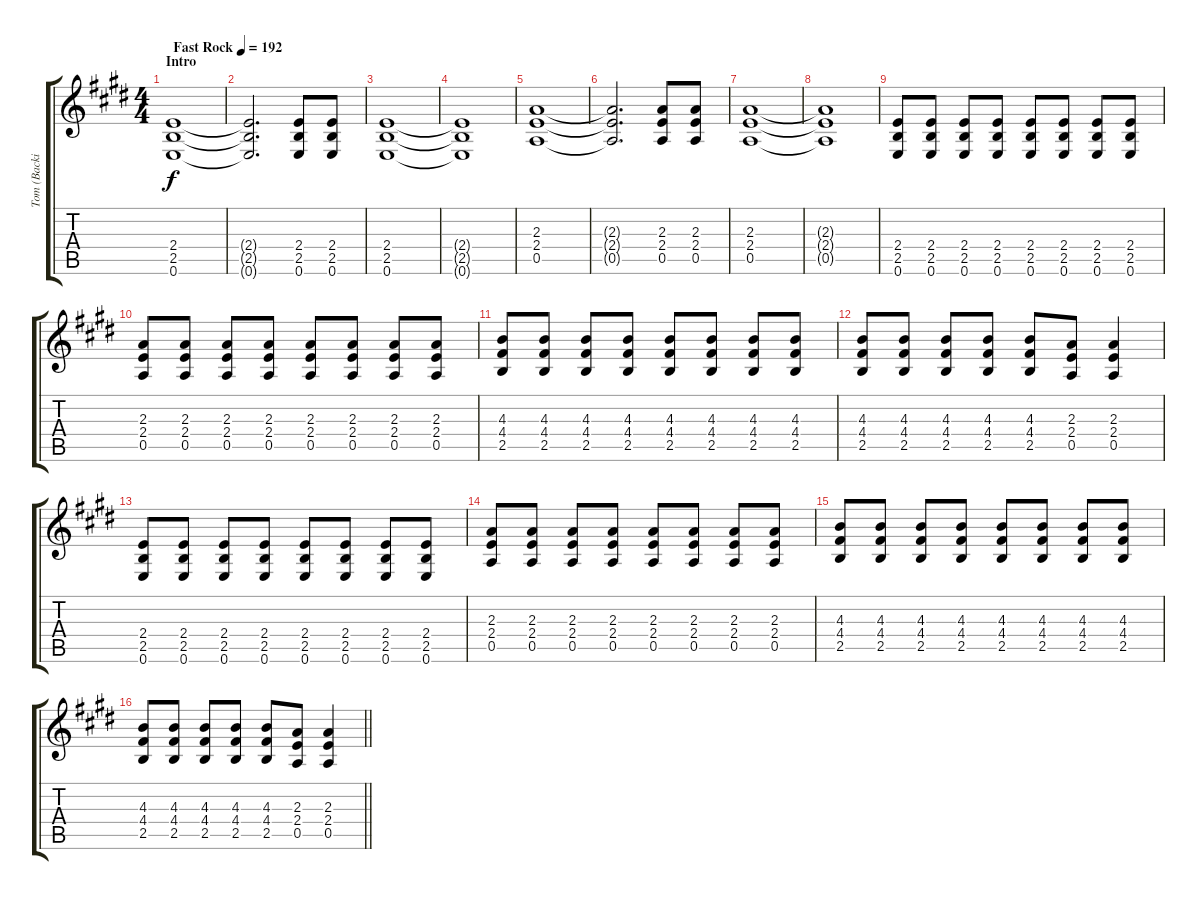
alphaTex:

\track ("Tom (Backing Guitar)" "Tom (Backi") {instrument overdrivenguitar}
\staff {score tabs}
\tuning (E4 B3 G3 D3 A2 E2) {hide}
\ts (4 4)
\section ("" "Intro")
\tempo (192 "Fast Rock")
\clef g2
\ks e
(2.4 2.5 0.6).1{dy f instrument overdrivenguitar} |
(2.4{t} 2.5{t} 0.6{t}).2{d} (2.4 2.5 0.6).8 (2.4 2.5 0.6).8 |
(2.4 2.5 0.6).1 |
(2.4{t} 2.5{t} 0.6{t}).1 |
(2.3 2.4 0.5).1 |
(2.3{t} 2.4{t} 0.5{t}).2{d} (2.3 2.4 0.5).8 (2.3 2.4 0.5).8 |
(2.3 2.4 0.5).1 |
(2.3{t} 2.4{t} 0.5{t}).1 |
(2.4 2.5 0.6).8 (2.4 2.5 0.6).8 (2.4 2.5 0.6).8 (2.4 2.5 0.6).8 (2.4 2.5 0.6).8 (2.4 2.5 0.6).8 (2.4 2.5 0.6).8 (2.4 2.5 0.6).8 |
(2.3 2.4 0.5).8 (2.3 2.4 0.5).8 (2.3 2.4 0.5).8 (2.3 2.4 0.5).8 (2.3 2.4 0.5).8 (2.3 2.4 0.5).8 (2.3 2.4 0.5).8 (2.3 2.4 0.5).8 |
(4.3 4.4 2.5).8 (4.3 4.4 2.5).8 (4.3 4.4 2.5).8 (4.3 4.4 2.5).8 (4.3 4.4 2.5).8 (4.3 4.4 2.5).8 (4.3 4.4 2.5).8 (4.3 4.4 2.5).8 |
(4.3 4.4 2.5).8 (4.3 4.4 2.5).8 (4.3 4.4 2.5).8 (4.3 4.4 2.5).8 (4.3 4.4 2.5).8 (2.3 2.4 0.5).8 (2.3 2.4 0.5).4 |
(2.4 2.5 0.6).8 (2.4 2.5 0.6).8 (2.4 2.5 0.6).8 (2.4 2.5 0.6).8 (2.4 2.5 0.6).8 (2.4 2.5 0.6).8 (2.4 2.5 0.6).8 (2.4 2.5 0.6).8 |
(2.3 2.4 0.5).8 (2.3 2.4 0.5).8 (2.3 2.4 0.5).8 (2.3 2.4 0.5).8 (2.3 2.4 0.5).8 (2.3 2.4 0.5).8 (2.3 2.4 0.5).8 (2.3 2.4 0.5).8 |
(4.3 4.4 2.5).8 (4.3 4.4 2.5).8 (4.3 4.4 2.5).8 (4.3 4.4 2.5).8 (4.3 4.4 2.5).8 (4.3 4.4 2.5).8 (4.3 4.4 2.5).8 (4.3 4.4 2.5).8 |
\barLineRight lightlight
(4.3 4.4 2.5).8 (4.3 4.4 2.5).8 (4.3 4.4 2.5).8 (4.3 4.4 2.5).8 (4.3 4.4 2.5).8 (2.3 2.4 0.5).8 (2.3 2.4 0.5).4
